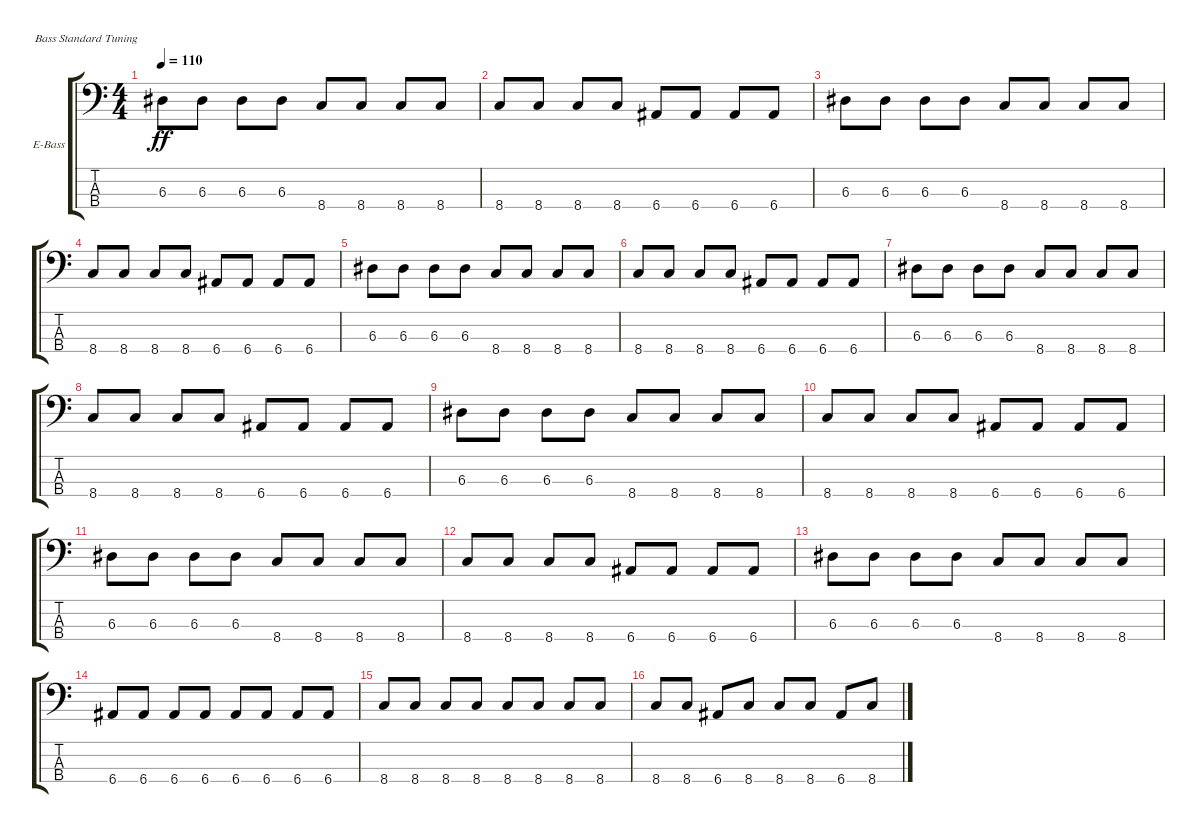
\defaultSystemsLayout 4
\bracketExtendMode groupsimilarinstruments
\firstSystemTrackNameOrientation horizontal
\otherSystemsTrackNameOrientation horizontal
\track ("Electric Bass" "E-Bass") {instrument electricbassfinger}
\staff {score tabs}
\tuning (G2 D2 A1 E1)
\ts (4 4)
\tempo 110
\clef f4
\scale
0.333333
\ks c
6.3.8{dy ff} 6.3.8 6.3.8 6.3.8 8.4.8 8.4.8 8.4.8 8.4.8 |
\scale
0.333333 8.4.8 8.4.8 8.4.8 8.4.8 6.4.8 6.4.8 6.4.8 6.4.8 |
\scale
0.333333 6.3.8 6.3.8 6.3.8 6.3.8 8.4.8 8.4.8 8.4.8 8.4.8 |
\scale
0.333333 8.4.8 8.4.8 8.4.8 8.4.8 6.4.8 6.4.8 6.4.8 6.4.8 |
\scale
0.333333 6.3.8 6.3.8 6.3.8 6.3.8 8.4.8 8.4.8 8.4.8 8.4.8 |
\scale
0.333333 8.4.8 8.4.8 8.4.8 8.4.8 6.4.8 6.4.8 6.4.8 6.4.8 |
\scale
0.333333 6.3.8 6.3.8 6.3.8 6.3.8 8.4.8 8.4.8 8.4.8 8.4.8 |
\scale
0.333333 8.4.8 8.4.8 8.4.8 8.4.8 6.4.8 6.4.8 6.4.8 6.4.8 |
\scale
0.333333 6.3.8 6.3.8 6.3.8 6.3.8 8.4.8 8.4.8 8.4.8 8.4.8 |
\scale
0.333333 8.4.8 8.4.8 8.4.8 8.4.8 6.4.8 6.4.8 6.4.8 6.4.8 |
\scale
0.333333 6.3.8 6.3.8 6.3.8 6.3.8 8.4.8 8.4.8 8.4.8 8.4.8 |
\scale
0.333333 8.4.8 8.4.8 8.4.8 8.4.8 6.4.8 6.4.8 6.4.8 6.4.8 |
\scale
0.333333 6.3.8 6.3.8 6.3.8 6.3.8 8.4.8 8.4.8 8.4.8 8.4.8 |
\scale
0.333333 6.4.8 6.4.8 6.4.8 6.4.8 6.4.8 6.4.8 6.4.8 6.4.8 |
\scale
0.333333 8.4.8 8.4.8 8.4.8 8.4.8 8.4.8 8.4.8 8.4.8 8.4.8 |
\scale
0.333333 8.4.8 8.4.8 6.4.8 8.4.8 8.4.8 8.4.8 6.4.8 8.4.8
